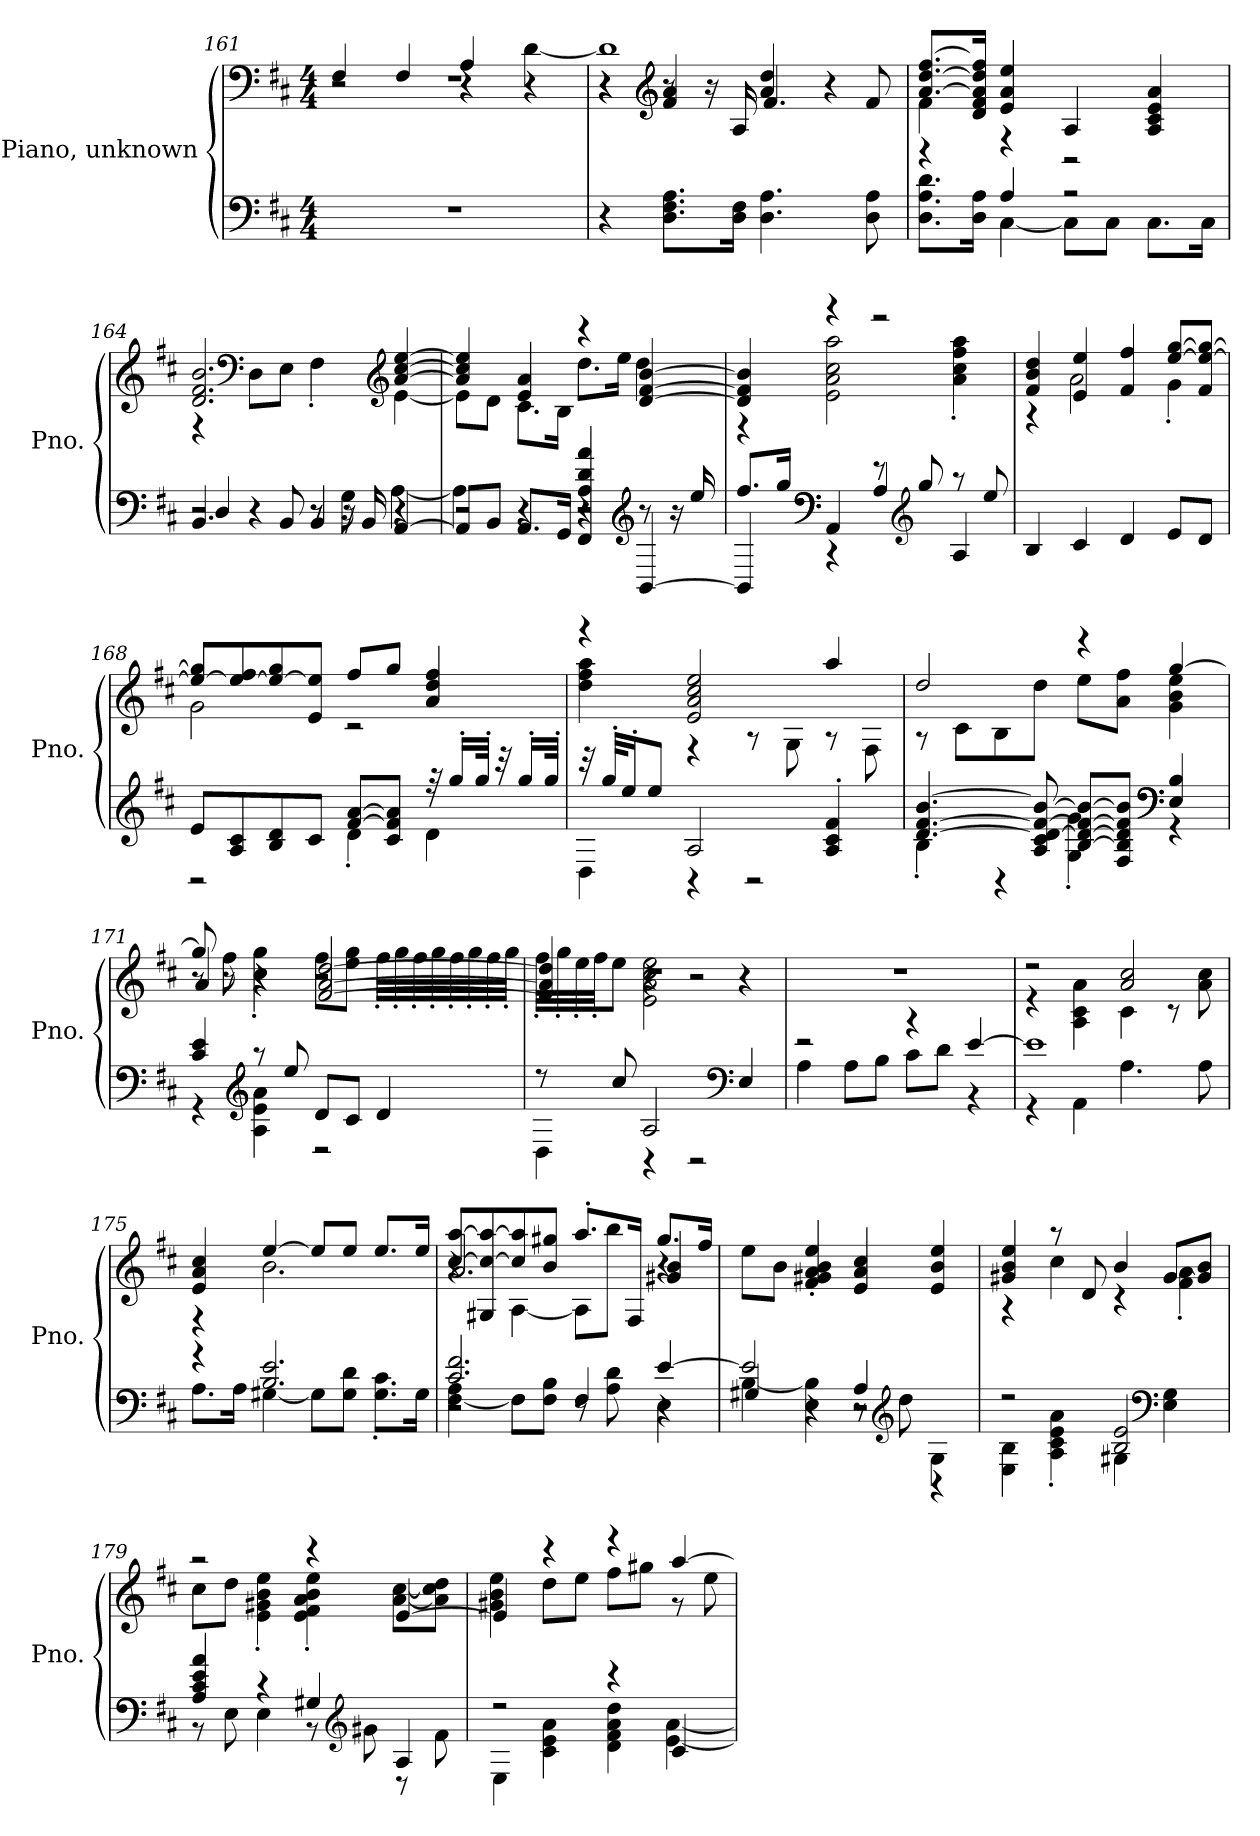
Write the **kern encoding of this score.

**kern	**kern
*part1	*part1
*staff2	*staff1
*I"Piano, unknown	*
*I'Pno.	*
*clefF4	*clefF4
*k[f#c#]	*k[f#c#]
*M4/4	*M4/4
=161	=161
*	*^
*	*	*^
1r	1r	2r	4F#/
.	.	.	4F#/
.	.	4r	4A/
.	.	[4d\	4r
=162	=162	=162	=162
4r	4r	1d]	4r
*	*clefG2	*	*
8.D\ 8.F#\ 8.A\L	4f#/ 4a/	.	8r
.	.	.	16r
16D\ 16F#\Jk	.	.	16A/
4.D\ 4.A\	4a/ 4dd/	.	4.f#/
.	4r	.	.
8D\ 8A\	.	.	8f#/
*	*	*v	*v
!!LO:LB:g=z
=163	=163	=163
*^	*	*
4r	8.D\ 8.A\ 8.d\L	[8.a/ [8.dd/ [8.ff#/L	4f#\
.	16D\ 16A\Jk	16d/ 16f#/ 16a/] 16dd/] 16ff#/]Jk	.
4A/	[4C#\	4e/ 4a/ 4ee/	4r
2r	8C#\L]	4A/	2r
.	8C#\J	.	.
.	8.C#\L	4A/ 4c#/ 4e/ 4a/	.
.	16C#\Jk	.	.
=164	=164	=164	=164
*	*^	*	*
4.BB/	2r	4D/	2.d/ 2.f#/ 2.b/	4r
*	*	*	*clefF4	*
.	.	4r	.	8D\L
8BB/	.	.	.	8E\J
8r	8r	4BB/	.	4F#'\
16r	8G\	.	.	.
16BB/	.	.	.	.
*	*	*	*clefG2	*
[4AA/	[4A\	4r	[4a/ [4cc#/ [4ee/	[4e\
=165	=165	=165	=165	=165
8AA/L]	4A\]	2r	4a/] 4cc#/] 4ee/]	8e\L]
8BB/J	.	.	.	8d\J
8.AA/L	4r	.	4e/ 4a/	8.c#\L
16GG/Jk	.	.	.	16B\Jk
4FF#/ 4A/ 4d/ 4a/	2r	4r	4r	8.dd\L
.	.	.	.	16ee\Jk
*clefG2	*	*	*	*
8r	.	[4BB/	[4d/ [4f#/ [4b/	4dd\
16r	.	.	.	.
16ee/	.	.	.	.
*	*v	*v	*	*
!!LO:LB:g=z	!!
=166	=166	=166	=166
8.ff#/L	4BB/]	4d/] 4f#/] 4b/]	4r
16gg/Jk	.	.	.
*clefF4	*	*	*
4AA/	4r	4r	2e\ 2a\ 2cc#\ 2aa\
8r	4A/	2r	.
*clefG2	*	*	*
8gg/	.	.	.
8r	4A/	.	4a\' 4cc#\' 4ff#\' 4aa\'
8ee/	.	.	.
*v	*v	*	*
=167	=167	=167
4B/	4f#/ 4b/ 4dd/	4r
4c#/	4e/ 4ee/	2a\
4d/	4f#/ 4ff#/	.
8e/L	[8ee/ [8gg/L	4g'\
8d/J	8f#/ 8ee/_ 8gg/_J	.
=168	=168	=168
*^	*	*
8e/L	2r	8ee/_ 8gg/]L	2g\
8A/ 8c#/	.	8ee/_ 8ff#/	.
8B/ 8d/	.	8ee/_ 8gg/	.
8c#/J	.	8e/ 8ee/]J	.
[8f#/ [8a/L	4d'\	8ff#/L	2r
8c#/ 8f#/] 8a/]J	.	8gg/J	.
32r	4d\	4a/ 4dd/ 4ff#/	.
16gg'/LL	.	.	.
32gg'/JJk	.	.	.
32r	.	.	.
16gg'/LL	.	.	.
32gg'/JJk	.	.	.
=169	=169	=169	=169
32r	4D\	4r	4dd\ 4ff#\ 4aa\
32gg'/KLL	.	.	.
16ee'/J	.	.	.
8ee/J	.	.	.
2A/	4r	2e/ 2a/ 2cc#/ 2ee/	4r
.	2r	.	8r
.	.	.	8G\
4A/' 4c#/' 4f#/'	.	4aa/	8r
.	.	.	8F#\
!!LO:LB:g=z	!!
=170	=170	=170	=170
[4.d/ [4.f#/ [4.b/	4B'\	2dd/	8r
.	.	.	8c#\L
.	4r	.	8B\
8A/ 8c#/ 8d/_ 8f#/_ 8b/_	.	.	8dd\J
[8B/ 8d/_ 8f#/_ 8b/_L	4G\' 4g\'	4r	8ee\L
8F#/ 8B/] 8d/] 8f#/] 8b/]J	.	.	8a\ 8ff#\J
*clefF4	*	*	*
4E/ 4B/	4r	[4gg/	4g\ 4b\ 4ee\
=171	=171	=171	=171
*	*	*	*^
4c#/ 4e/	4r	8gg/]	8r	4a/
.	.	8r	8ff#\	.
*clefG2	*	*	*	*
8r	4A\ 4e\ 4a\	4r	4cc#\' 4gg\'	4r
8ee/	.	.	.	.
8d/L	2r	2r	8ff#\L	[2f#/ [2a/ [2dd/
8c#/J	.	.	8ee\ 8gg\J	.
4d/	.	.	32ff#'\LLL	.
.	.	.	32gg'\	.
.	.	.	32ff#'\	.
.	.	.	32gg'\	.
.	.	.	32ff#'\	.
.	.	.	32gg'\	.
.	.	.	32ff#'\	.
.	.	.	32gg'\JJJ	.
=172	=172	=172	=172	=172
8r	4D\	1r	32ff#'\LLL	4f#/] 4a/] 4dd/]
.	.	.	32gg'\	.
.	.	.	32ee'\	.
.	.	.	32ff#'\JJ	.
8cc#/	.	.	8ee\J	.
2A/	4r	.	2e\ 2a\ 2cc#\ 2ee\	4r
.	2r	.	.	2r
*clefF4	*	*	*	*
4E/	.	.	4r	.
*	*	*v	*v	*v
!!LO:LB:g=z
=173	=173	=173
2r	4A\	1r
.	8A\L	.
.	8B\J	.
4r	8c#\L	.
.	8d\J	.
[4e/	4r	.
=174	=174	=174
*	*	*^
1e]	4r	2r	4r
.	4AA\	.	4A\ 4c#\ 4a\
.	4.A\	2a/ 2cc#/	4c#\
.	.	.	8r
.	8A\	.	8a\ 8cc#\
=175	=175	=175	=175
4r	8.A\L	4e/ 4a/ 4cc#/	4r
.	16A\Jk	.	.
2.B/ 2.e/	[4G#X\	[4ee/	2.b\
.	8G#\L]	8ee/L]	.
.	8G#\ 8d\J	8ee/J	.
.	8.G#\' 8.c#\'L	8.ee/L	.
.	16G#\Jk	16ee/Jk	.
=176	=176	=176	=176
*	*^	*	*^
2.c#/ 2.f#/	[4F#\ 4A\	2r	[8cc#/ [8aa/L	4r	2.a/
.	.	.	8G#X/ 8cc#/_ 8aa/_	.	.
.	8F#\L]	.	8cc#/] 8aa/]	[4A\	.
.	8F#\ 8B\J	.	8b/ 8gg#X/J	.	.
.	8r	4F#/	8.aa'/L	8A\L]	.
.	8A\ 8d\	.	.	8bb\J	.
.	.	.	16F#/Jk	.	.
[4e/	4E\	4r	8.gg#/L	4r	4g#X/ 4b/
.	.	.	16ff#/Jk	.	.
*	*	*	*v	*v	*v
!!LO:PB:g=z
=177	=177	=177	=177
2e/]	[4B\	4G#X/	8ee\L
.	.	.	8b\J
.	4E\ 4B\]	4r	4f#/' 4g#X/' 4a/' 4b/' 4ee/'
2r	8r	4A/	4e/ 4a/ 4cc#/
*clefG2	*	*	*
.	8dd\	.	.
.	4G#\	4r	4e/ 4b/ 4ee/
*	*v	*v	*
=178	=178	=178
*	*	*^
2r	4E\ 4B\	4g#X/ 4b/ 4ee/	4r
.	4A\' 4c#\' 4e\' 4a\'	8r	4cc#\
.	.	8d/	.
2B/ 2e/	4G#X\	4b/	4r
*clefF4	*	*	*
.	4E\ 4G#\	[8g#/L	4f#\' 4a\'
.	.	8g#/] 8b/J	.
=179	=179	=179	=179
4A/ 4c#/ 4e/ 4a/	8r	2r	8cc#\L
.	8E\	.	8dd\J
4r	4E\	.	4e\' 4g#X\' 4b\' 4ee\'
4G#X/	8r	4r	4e\' 4f#\' 4a\' 4b\' 4ee\'
*clefG2	*	*	*
.	8g#X\	.	.
4A/	8r	[4e/	[8a\ [8cc#\L
.	8f#\	.	8a\] 8cc#\] 8dd\J
=180	=180	=180	=180
2r	4E\	4e/]	4g#X\ 4b\ 4ee\
.	4c#\ 4e\ 4a\	4r	8dd\L
.	.	.	8ee\J
4r	4d\ 4f#\ 4a\ 4dd\	4r	8ff#\L
.	.	.	8gg#X\J
4c#/	[4e\ [4a\	[4aa/	8r
.	.	.	8ee\
*v	*v	*	*
*	*v	*v
=	=
*-	*-
